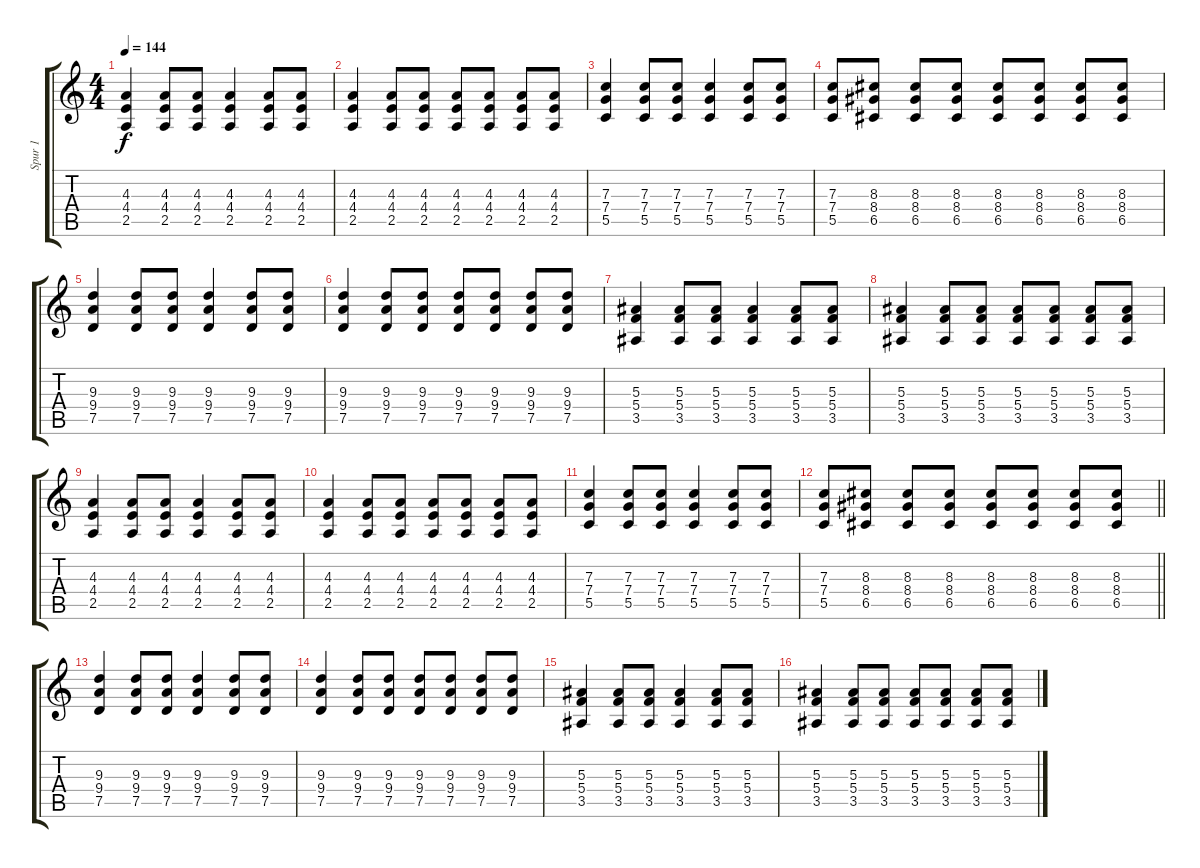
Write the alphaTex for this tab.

\track ("Spur 1" "Spur 1") {instrument distortionguitar}
\staff {score tabs}
\tuning (D4 A3 F3 C3 G2 C2) {hide}
\ts (4 4)
\tempo 144
\clef g2
\ks c
(4.3 4.4 2.5).4{dy f} (4.3 4.4 2.5).8 (4.3 4.4 2.5).8 (4.3 4.4 2.5).4 (4.3 4.4 2.5).8 (4.3 4.4 2.5).8 |
(4.3 4.4 2.5).4 (4.3 4.4 2.5).8 (4.3 4.4 2.5).8 (4.3 4.4 2.5).8 (4.3 4.4 2.5).8 (4.3 4.4 2.5).8 (4.3 4.4 2.5).8 |
(7.3 7.4 5.5).4 (7.3 7.4 5.5).8 (7.3 7.4 5.5).8 (7.3 7.4 5.5).4 (7.3 7.4 5.5).8 (7.3 7.4 5.5).8 |
(7.3 7.4 5.5).8 (8.3 8.4 6.5).8 (8.3 8.4 6.5).8 (8.3 8.4 6.5).8 (8.3 8.4 6.5).8 (8.3 8.4 6.5).8 (8.3 8.4 6.5).8 (8.3 8.4 6.5).8 |
(9.3 9.4 7.5).4 (9.3 9.4 7.5).8 (9.3 9.4 7.5).8 (9.3 9.4 7.5).4 (9.3 9.4 7.5).8 (9.3 9.4 7.5).8 |
(9.3 9.4 7.5).4 (9.3 9.4 7.5).8 (9.3 9.4 7.5).8 (9.3 9.4 7.5).8 (9.3 9.4 7.5).8 (9.3 9.4 7.5).8 (9.3 9.4 7.5).8 |
(5.3 5.4 3.5).4 (5.3 5.4 3.5).8 (5.3 5.4 3.5).8 (5.3 5.4 3.5).4 (5.3 5.4 3.5).8 (5.3 5.4 3.5).8 |
(5.3 5.4 3.5).4 (5.3 5.4 3.5).8 (5.3 5.4 3.5).8 (5.3 5.4 3.5).8 (5.3 5.4 3.5).8 (5.3 5.4 3.5).8 (5.3 5.4 3.5).8 |
(4.3 4.4 2.5).4 (4.3 4.4 2.5).8 (4.3 4.4 2.5).8 (4.3 4.4 2.5).4 (4.3 4.4 2.5).8 (4.3 4.4 2.5).8 |
(4.3 4.4 2.5).4 (4.3 4.4 2.5).8 (4.3 4.4 2.5).8 (4.3 4.4 2.5).8 (4.3 4.4 2.5).8 (4.3 4.4 2.5).8 (4.3 4.4 2.5).8 |
(7.3 7.4 5.5).4 (7.3 7.4 5.5).8 (7.3 7.4 5.5).8 (7.3 7.4 5.5).4 (7.3 7.4 5.5).8 (7.3 7.4 5.5).8 |
\barLineRight lightlight
(7.3 7.4 5.5).8 (8.3 8.4 6.5).8 (8.3 8.4 6.5).8 (8.3 8.4 6.5).8 (8.3 8.4 6.5).8 (8.3 8.4 6.5).8 (8.3 8.4 6.5).8 (8.3 8.4 6.5).8 |
(9.3 9.4 7.5).4 (9.3 9.4 7.5).8 (9.3 9.4 7.5).8 (9.3 9.4 7.5).4 (9.3 9.4 7.5).8 (9.3 9.4 7.5).8 |
(9.3 9.4 7.5).4 (9.3 9.4 7.5).8 (9.3 9.4 7.5).8 (9.3 9.4 7.5).8 (9.3 9.4 7.5).8 (9.3 9.4 7.5).8 (9.3 9.4 7.5).8 |
(5.3 5.4 3.5).4 (5.3 5.4 3.5).8 (5.3 5.4 3.5).8 (5.3 5.4 3.5).4 (5.3 5.4 3.5).8 (5.3 5.4 3.5).8 |
(5.3 5.4 3.5).4 (5.3 5.4 3.5).8 (5.3 5.4 3.5).8 (5.3 5.4 3.5).8 (5.3 5.4 3.5).8 (5.3 5.4 3.5).8 (5.3 5.4 3.5).8
